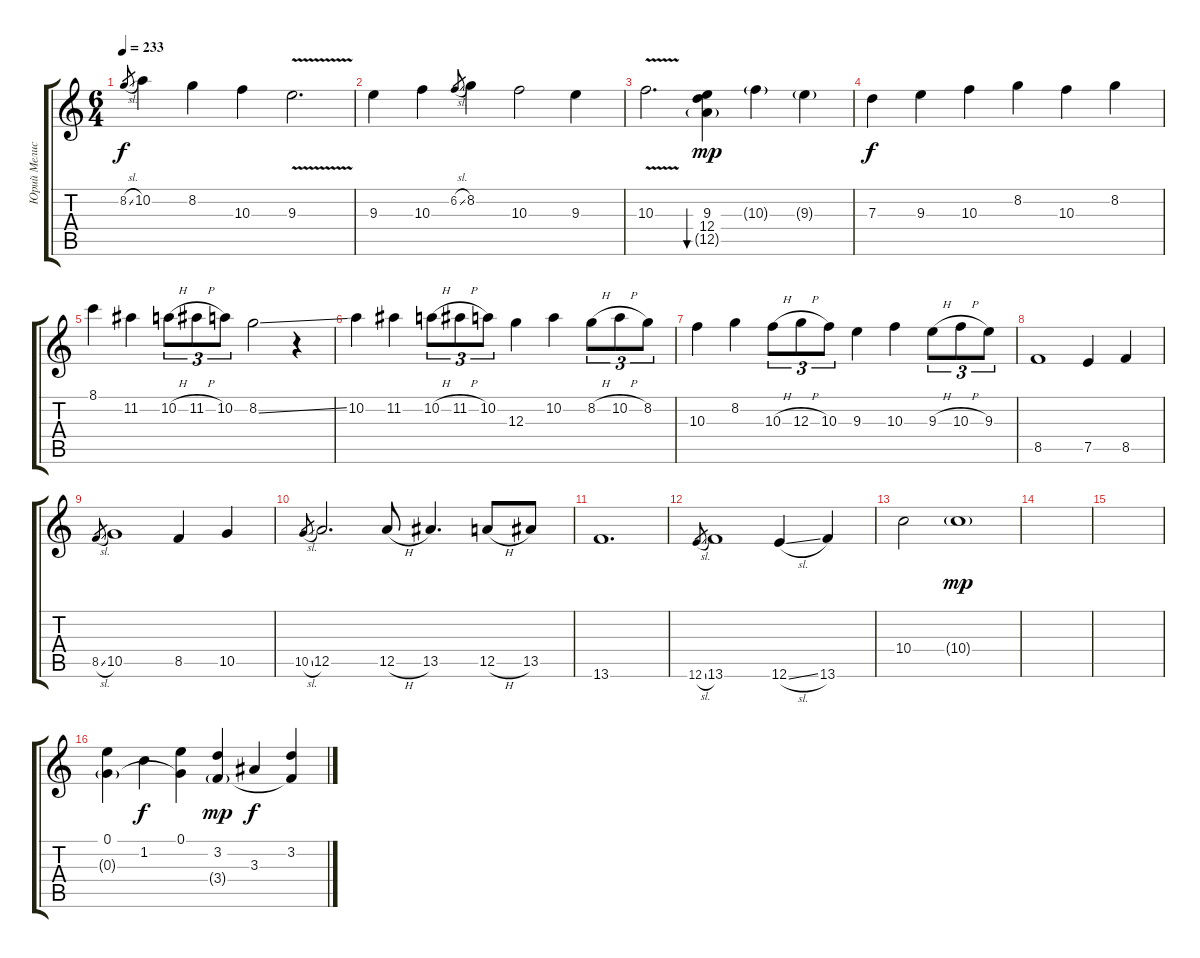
\track ("Юрий Мелисов" "Юрий Мелис") {instrument acousticguitarnylon}
\staff {score tabs}
\tuning (E4 B3 G3 D3 A2 E2) {hide}
\ts (6 4)
\tempo 233
\clef g2
\ks c
8.2{sl}.8{gr dy f} 10.2.4 8.2.4 10.3.4 9.3{v}.2{d} |
9.3.4 10.3.4 6.2{sl}.8{gr} 8.2.4 10.3.2 9.3.4 |
10.3{v}.2{d} (9.3 12.4 12.5{g}).4{bu 120 dy mp} 10.3{g}.4 9.3{g}.4 |
7.3.4{dy f} 9.3.4 10.3.4 8.2.4 10.3.4 8.2.4 |
8.1.4 11.2.4 10.2{h}.8{tu (3 2)} 11.2{h}.8{tu (3 2)} 10.2.8{tu (3 2)} 8.2{ss}.2 r.4 |
10.2.4 11.2.4 10.2{h}.8{tu (3 2)} 11.2{h}.8{tu (3 2)} 10.2.8{tu (3 2)} 12.3.4 10.2.4 8.2{h}.8{tu (3 2)} 10.2{h}.8{tu (3 2)} 8.2.8{tu (3 2)} |
10.3.4 8.2.4 10.3{h}.8{tu (3 2)} 12.3{h}.8{tu (3 2)} 10.3.8{tu (3 2)} 9.3.4 10.3.4 9.3{h}.8{tu (3 2)} 10.3{h}.8{tu (3 2)} 9.3.8{tu (3 2)} |
8.5.1 7.5.4 8.5.4 |
8.5{sl}.8{gr} 10.5.1 8.5.4 10.5.4 |
10.5{sl}.8{gr} 12.5.2{d} 12.5{h}.8 13.5.4{d} 12.5{h}.8 13.5.8 |
13.6.1{d} |
12.6{sl}.8{gr} 13.6.1 12.6{sl}.4 13.6.4 |
10.4.2 10.4{g}.1{dy mp} |
|
|
(0.1 0.3{g}).4 1.2.4{dy f} (0.1 0.3{t}).4 (3.2 3.4{g}).4{dy mp} 3.3.4{dy f} (3.2 3.4{t}).4
